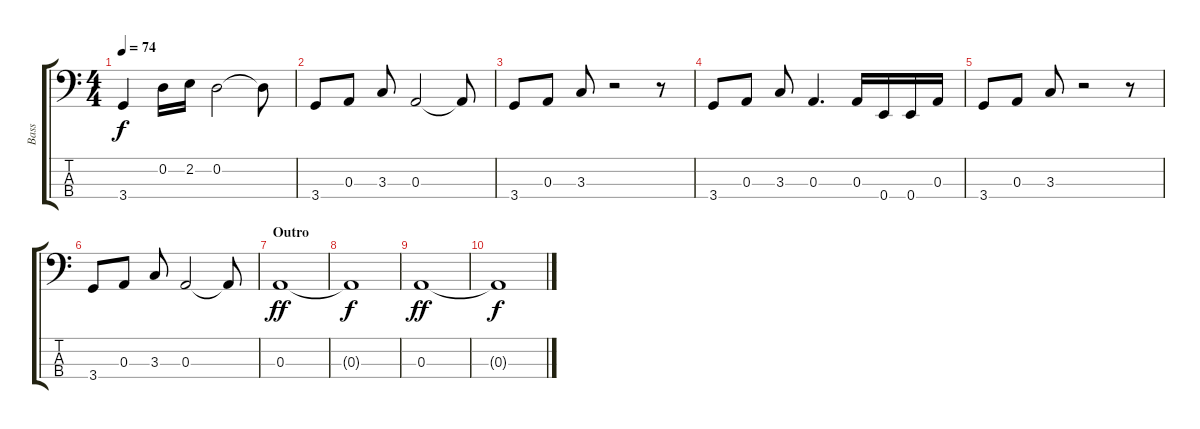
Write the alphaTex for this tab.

\track ("Bass" "Bass") {instrument electricbassfinger}
\staff {score tabs}
\tuning (G2 D2 A1 E1) {hide}
\ts (4 4)
\tempo 74
\clef f4
\ks c
3.4.4{dy f} 0.2.16 2.2.16 0.2.2 0.2{t}.8 |
3.4.8 0.3.8 3.3.8 0.3.2 0.3{t}.8 |
3.4.8 0.3.8 3.3.8 r.2 r.8 |
3.4.8 0.3.8 3.3.8 0.3.4{d} 0.3.16 0.4.16 0.4.16 0.3.16 |
3.4.8 0.3.8 3.3.8 r.2 r.8 |
3.4.8 0.3.8 3.3.8 0.3.2 0.3{t}.8 |
\section ("" "Outro")
0.3.1{dy ff} |
0.3{t}.1{dy f} |
0.3.1{dy ff} |
0.3{t}.1{dy f}
